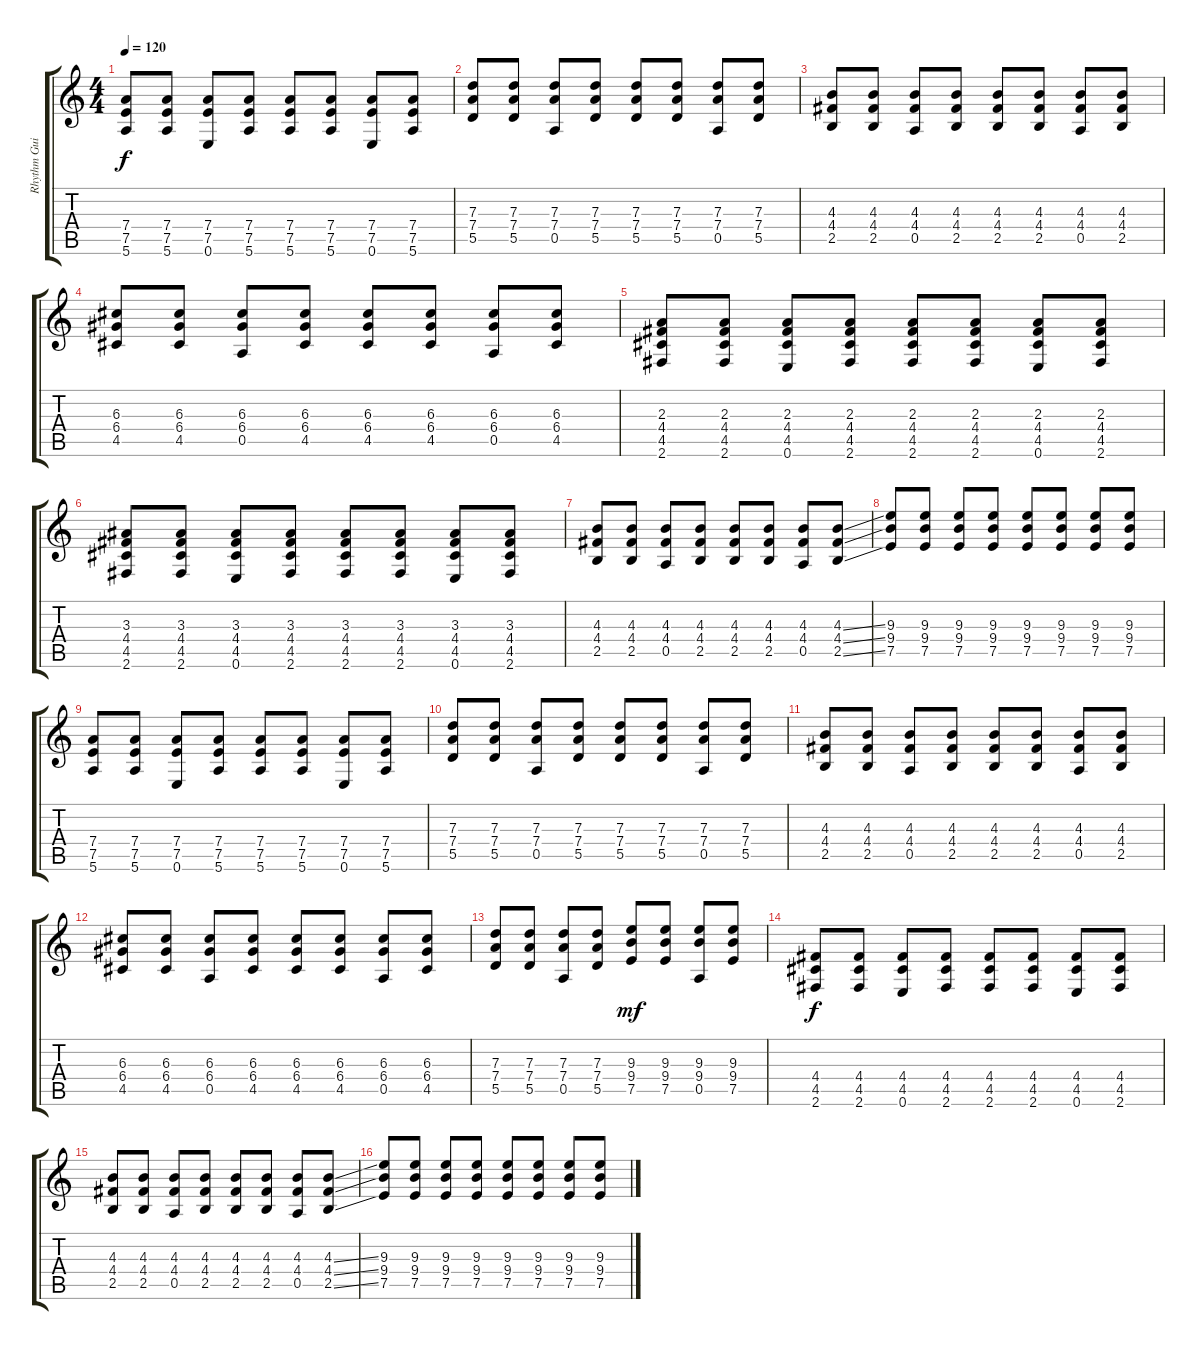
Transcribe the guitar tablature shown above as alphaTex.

\track ("Rhythm Guitar" "Rhythm Gui") {instrument distortionguitar}
\staff {score tabs}
\tuning (E4 B3 G3 D3 A2 E2) {hide}
\ts (4 4)
\tempo 120
\clef g2
\ks c
(7.4 7.5 5.6).8{dy f} (7.4 7.5 5.6).8 (7.4 7.5 0.6).8 (7.4 7.5 5.6).8 (7.4 7.5 5.6).8 (7.4 7.5 5.6).8 (7.4 7.5 0.6).8 (7.4 7.5 5.6).8 |
(7.3 7.4 5.5).8 (7.3 7.4 5.5).8 (7.3 7.4 0.5).8 (7.3 7.4 5.5).8 (7.3 7.4 5.5).8 (7.3 7.4 5.5).8 (7.3 7.4 0.5).8 (7.3 7.4 5.5).8 |
(4.3 4.4 2.5).8 (4.3 4.4 2.5).8 (4.3 4.4 0.5).8 (4.3 4.4 2.5).8 (4.3 4.4 2.5).8 (4.3 4.4 2.5).8 (4.3 4.4 0.5).8 (4.3 4.4 2.5).8 |
(6.3 6.4 4.5).8 (6.3 6.4 4.5).8 (6.3 6.4 0.5).8 (6.3 6.4 4.5).8 (6.3 6.4 4.5).8 (6.3 6.4 4.5).8 (6.3 6.4 0.5).8 (6.3 6.4 4.5).8 |
(2.3 4.4 4.5 2.6).8 (2.3 4.4 4.5 2.6).8 (2.3 4.4 4.5 0.6).8 (2.3 4.4 4.5 2.6).8 (2.3 4.4 4.5 2.6).8 (2.3 4.4 4.5 2.6).8 (2.3 4.4 4.5 0.6).8 (2.3 4.4 4.5 2.6).8 |
(3.3 4.4 4.5 2.6).8 (3.3 4.4 4.5 2.6).8 (3.3 4.4 4.5 0.6).8 (3.3 4.4 4.5 2.6).8 (3.3 4.4 4.5 2.6).8 (3.3 4.4 4.5 2.6).8 (3.3 4.4 4.5 0.6).8 (3.3 4.4 4.5 2.6).8 |
(4.3 4.4 2.5).8 (4.3 4.4 2.5).8 (4.3 4.4 0.5).8 (4.3 4.4 2.5).8 (4.3 4.4 2.5).8 (4.3 4.4 2.5).8 (4.3 4.4 0.5).8 (4.3{ss} 4.4{ss} 2.5{ss}).8 |
(9.3 9.4 7.5).8 (9.3 9.4 7.5).8 (9.3 9.4 7.5).8 (9.3 9.4 7.5).8 (9.3 9.4 7.5).8 (9.3 9.4 7.5).8 (9.3 9.4 7.5).8 (9.3 9.4 7.5).8 |
(7.4 7.5 5.6).8 (7.4 7.5 5.6).8 (7.4 7.5 0.6).8 (7.4 7.5 5.6).8 (7.4 7.5 5.6).8 (7.4 7.5 5.6).8 (7.4 7.5 0.6).8 (7.4 7.5 5.6).8 |
(7.3 7.4 5.5).8 (7.3 7.4 5.5).8 (7.3 7.4 0.5).8 (7.3 7.4 5.5).8 (7.3 7.4 5.5).8 (7.3 7.4 5.5).8 (7.3 7.4 0.5).8 (7.3 7.4 5.5).8 |
(4.3 4.4 2.5).8 (4.3 4.4 2.5).8 (4.3 4.4 0.5).8 (4.3 4.4 2.5).8 (4.3 4.4 2.5).8 (4.3 4.4 2.5).8 (4.3 4.4 0.5).8 (4.3 4.4 2.5).8 |
(6.3 6.4 4.5).8 (6.3 6.4 4.5).8 (6.3 6.4 0.5).8 (6.3 6.4 4.5).8 (6.3 6.4 4.5).8 (6.3 6.4 4.5).8 (6.3 6.4 0.5).8 (6.3 6.4 4.5).8 |
(7.3 7.4 5.5).8 (7.3 7.4 5.5).8 (7.3 7.4 0.5).8 (7.3 7.4 5.5).8 (9.3 9.4 7.5).8{dy mf} (9.3 9.4 7.5).8 (9.3 9.4 0.5).8 (9.3 9.4 7.5).8 |
(4.4 4.5 2.6).8{dy f} (4.4 4.5 2.6).8 (4.4 4.5 0.6).8 (4.4 4.5 2.6).8 (4.4 4.5 2.6).8 (4.4 4.5 2.6).8 (4.4 4.5 0.6).8 (4.4 4.5 2.6).8 |
(4.3 4.4 2.5).8 (4.3 4.4 2.5).8 (4.3 4.4 0.5).8 (4.3 4.4 2.5).8 (4.3 4.4 2.5).8 (4.3 4.4 2.5).8 (4.3 4.4 0.5).8 (4.3{ss} 4.4{ss} 2.5{ss}).8 |
(9.3 9.4 7.5).8 (9.3 9.4 7.5).8 (9.3 9.4 7.5).8 (9.3 9.4 7.5).8 (9.3 9.4 7.5).8 (9.3 9.4 7.5).8 (9.3 9.4 7.5).8 (9.3 9.4 7.5).8
